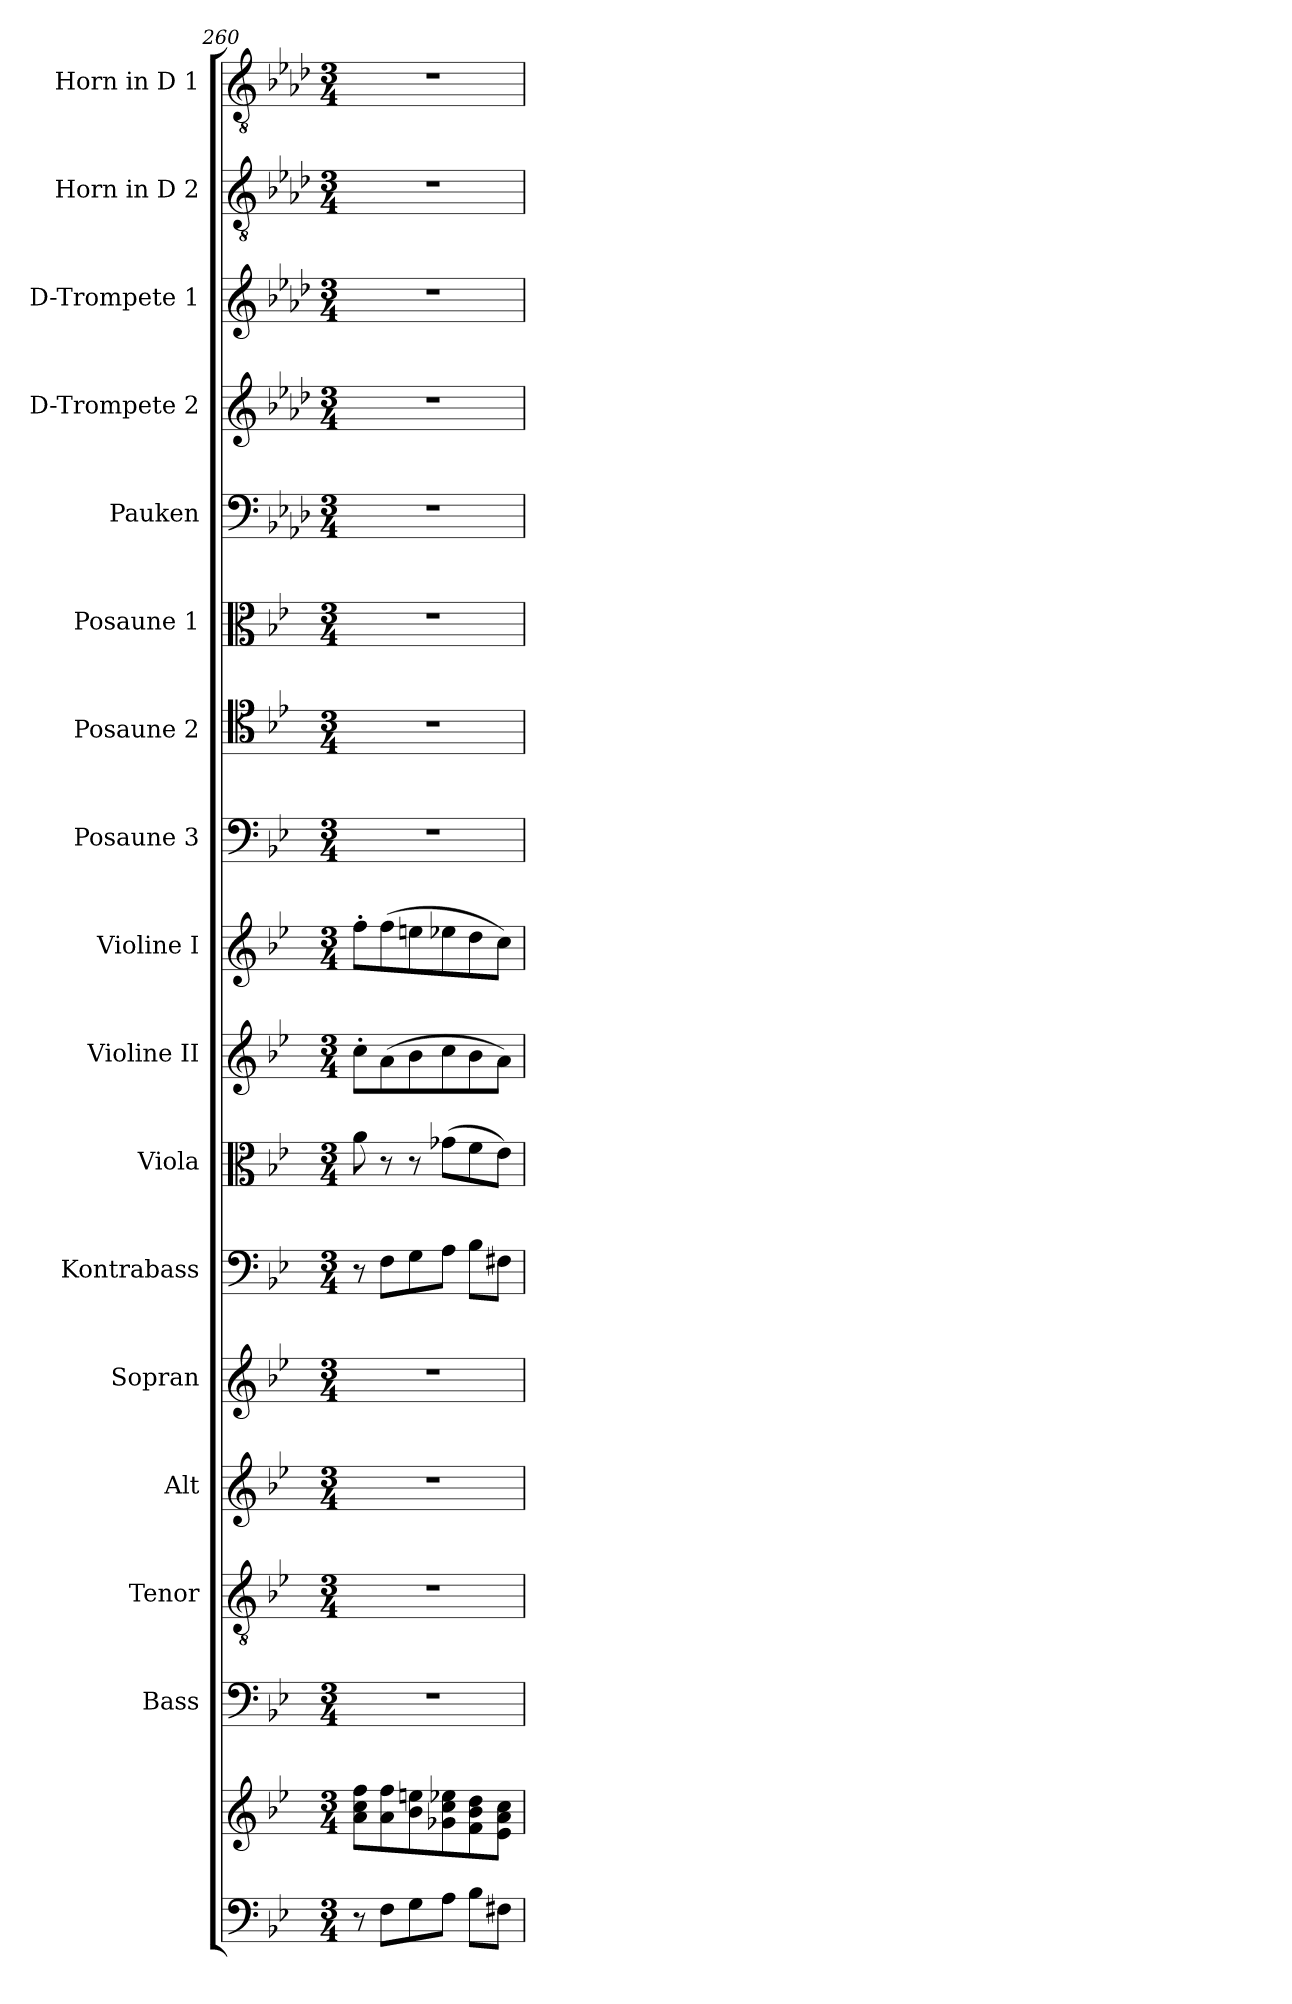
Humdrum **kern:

**kern	**kern	**kern	**kern	**kern	**kern	**kern	**kern	**kern	**kern	**kern	**kern	**kern	**kern	**kern	**kern	**kern	**kern
*part17	*part17	*part16	*part15	*part14	*part13	*part12	*part11	*part10	*part9	*part8	*part7	*part6	*part5	*part4	*part3	*part2	*part1
*staff18	*staff17	*staff16	*staff15	*staff14	*staff13	*staff12	*staff11	*staff10	*staff9	*staff8	*staff7	*staff6	*staff5	*staff4	*staff3	*staff2	*staff1
*	*	*I"Bass	*I"Tenor	*I"Alt	*I"Sopran	*I"Kontrabass	*I"Viola	*I"Violine II	*I"Violine I	*I"Posaune 3	*I"Posaune 2	*I"Posaune 1	*I"Pauken	*I"D-Trompete 2	*I"D-Trompete 1	*I"Horn in D 2	*I"Horn in D 1
*	*	*I'B.	*I'T.	*I'A.	*I'S.	*I'Kb.	*I'Vla.	*I'Vl. II	*I'Vl. I	*I'Pos. 3	*I'Pos. 2	*I'Pos. 1	*I'Pk.	*I'D Trp. 2	*I'D Trp. 1	*I'Hrn. 2	*I'Hrn. 1
*clefF4	*clefG2	*clefF4	*clefGv2	*clefG2	*clefG2	*clefF4	*clefC3	*clefG2	*clefG2	*clefF4	*clefC4	*clefC3	*clefF4	*clefG2	*clefG2	*clefGv2	*clefGv2
*	*	*	*	*	*	*ITrd7c12	*	*	*	*	*	*	*ITrd-1c-2	*ITrd-1c-2	*ITrd-1c-2	*ITrd-1c-2	*ITrd-1c-2
*k[b-e-]	*k[b-e-]	*k[b-e-]	*k[b-e-]	*k[b-e-]	*k[b-e-]	*k[b-e-]	*k[b-e-]	*k[b-e-]	*k[b-e-]	*k[b-e-]	*k[b-e-]	*k[b-e-]	*k[b-e-]	*k[b-e-]	*k[b-e-]	*k[b-e-]	*k[b-e-]
*B-:	*B-:	*B-:	*B-:	*B-:	*B-:	*B-:	*B-:	*B-:	*B-:	*B-:	*B-:	*B-:	*B-:	*B-:	*B-:	*B-:	*B-:
*M3/4	*M3/4	*M3/4	*M3/4	*M3/4	*M3/4	*M3/4	*M3/4	*M3/4	*M3/4	*M3/4	*M3/4	*M3/4	*M3/4	*M3/4	*M3/4	*M3/4	*M3/4
=260	=260	=260	=260	=260	=260	=260	=260	=260	=260	=260	=260	=260	=260	=260	=260	=260	=260
8r	8a\ 8cc\ 8ff\L	2.r	2.r	2.r	2.r	8r	8a\	8cc'>\L	8ff'>\L	2.r	2.r	2.r	2.r	2.r	2.r	2.r	2.r
8F\L	8a\ 8ff\	.	.	.	.	8FF\L	8r	(>8a\	(>8ff\	.	.	.	.	.	.	.	.
8G\	8b-\ 8een\	.	.	.	.	8GG\	8r	8b-\	8een\	.	.	.	.	.	.	.	.
8A\J	8g-X\ 8cc\ 8ee-X\	.	.	.	.	8AA\J	(>8g-X\L	8cc\	8ee-X\	.	.	.	.	.	.	.	.
8B-\L	8f\ 8b-\ 8dd\	.	.	.	.	8BB-\L	8f\	8b-\	8dd\	.	.	.	.	.	.	.	.
8F#X\J	8e-\ 8a\ 8cc\J	.	.	.	.	8FF#X\J	8e-\J)	8a\J)	8cc\J)	.	.	.	.	.	.	.	.
=	=	=	=	=	=	=	=	=	=	=	=	=	=	=	=	=	=
*-	*-	*-	*-	*-	*-	*-	*-	*-	*-	*-	*-	*-	*-	*-	*-	*-	*-
